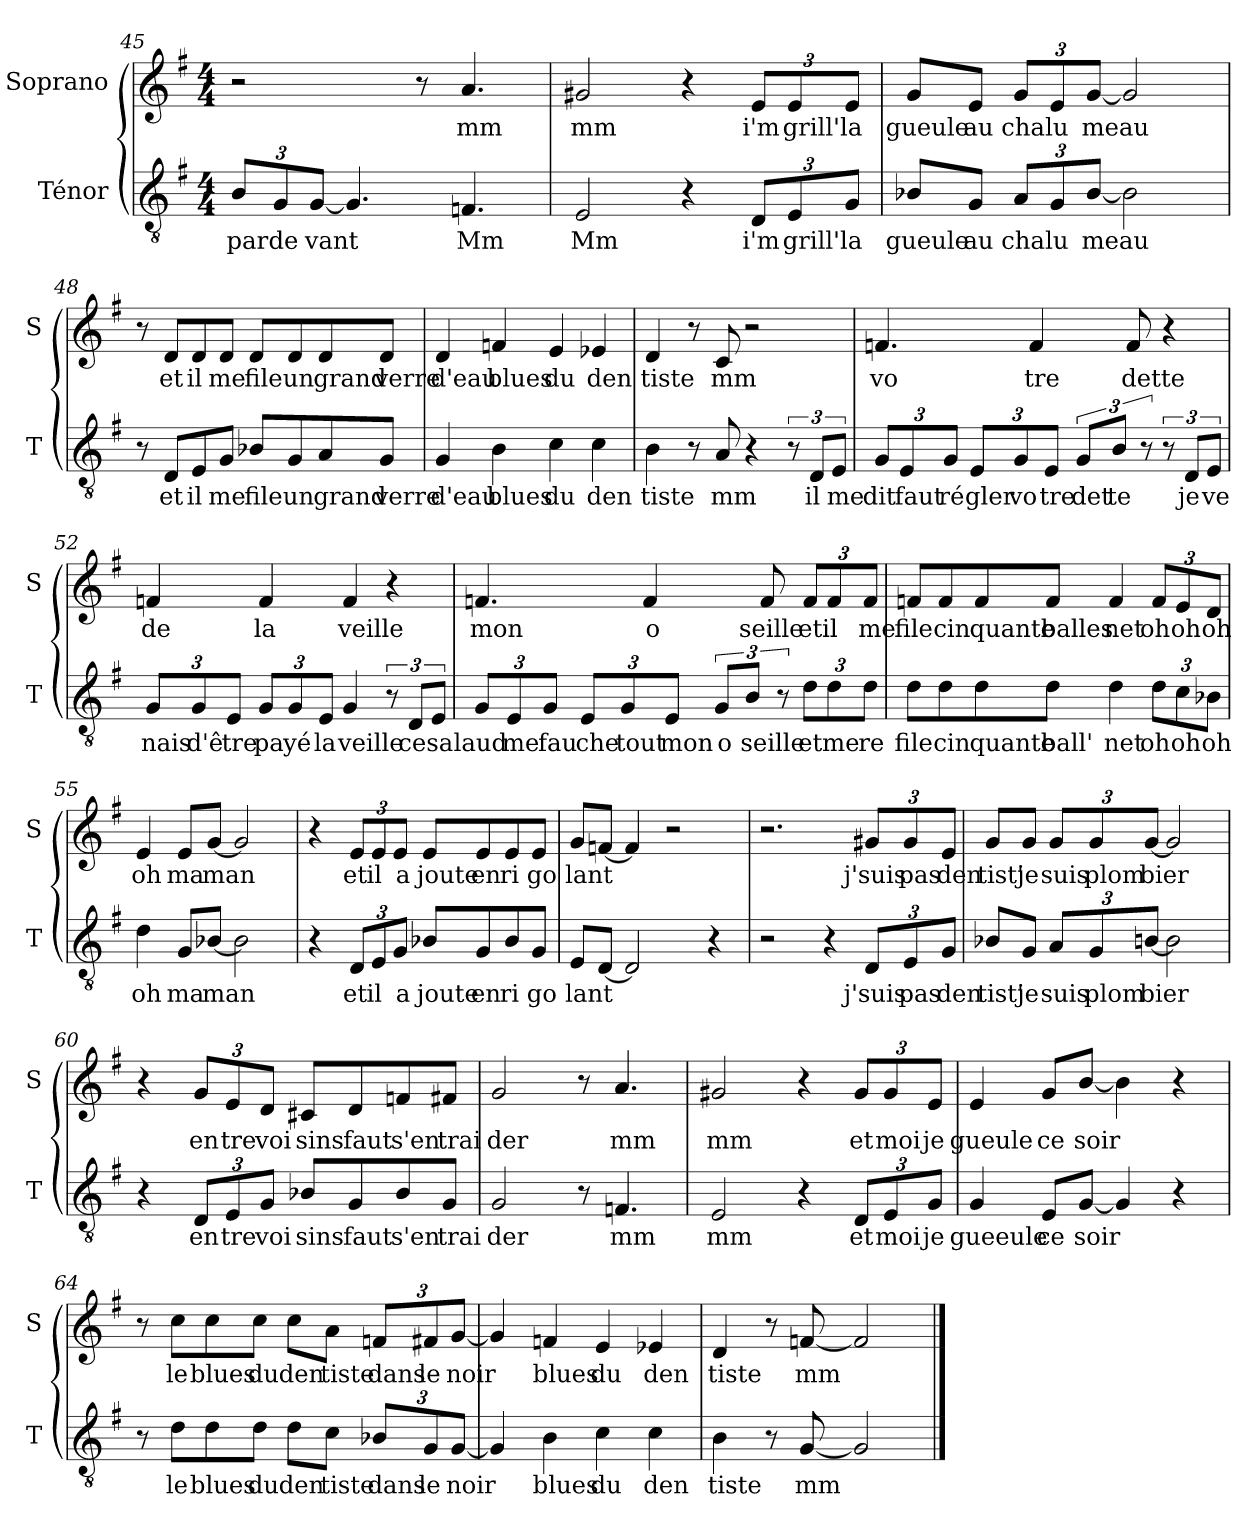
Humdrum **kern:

**kern	**text	**kern	**text
*part2	*part2	*part1	*part1
*staff2	*staff2	*staff1	*staff1
*I"Ténor	*	*I"Soprano	*
*I'T	*	*I'S	*
*clefGv2	*	*clefG2	*
*k[f#]	*	*k[f#]	*
*G:	*	*G:	*
*M4/4	*	*M4/4	*
=45	=45	=45	=45
!	!LO:LY:b	!	!
12B/L	par	2r	.
!	!LO:LY:b	!	!
12G/	de	.	.
!	!LO:LY:b	!	!
[12G/J	vant	.	.
4.G/]	.	.	.
.	.	8r	.
!	!LO:LY:b	!	!LO:LY:b
4.Fn/	Mm	4.a/	mm
=46	=46	=46	=46
!	!LO:LY:b	!	!LO:LY:b
2E/	Mm	2g#X/	mm
4r	.	4r	.
!	!LO:LY:b	!	!LO:LY:b
12D/L	i'm	12e/L	i'm
!	!LO:LY:b	!	!LO:LY:b
12E/	grill'	12e/	grill'
!	!LO:LY:b	!	!LO:LY:b
12G/J	la	12e/J	la
!!LO:LB:g=z
=47	=47	=47	=47
!	!LO:LY:b	!	!LO:LY:b
8B-X/L	gueule	8g/L	gueule
!	!LO:LY:b	!	!LO:LY:b
8G/J	au	8e/J	au
!	!LO:LY:b	!	!LO:LY:b
12A/L	cha	12g/L	cha
!	!LO:LY:b	!	!LO:LY:b
12G/	lu	12e/	lu
!	!LO:LY:b	!	!LO:LY:b
[12B-/J	meau	[12g/J	meau
2B-\]	.	2g/]	.
=48	=48	=48	=48
8r	.	8r	.
!	!LO:LY:b	!	!LO:LY:b
8D/L	et	8d/L	et
!	!LO:LY:b	!	!LO:LY:b
8E/	il	8d/	il
!	!LO:LY:b	!	!LO:LY:b
8G/J	me	8d/J	me
!	!LO:LY:b	!	!LO:LY:b
8B-X/L	file	8d/L	file
!	!LO:LY:b	!	!LO:LY:b
8G/	un	8d/	un
!	!LO:LY:b	!	!LO:LY:b
8A/	grand	8d/	grand
!	!LO:LY:b	!	!LO:LY:b
8G/J	verre	8d/J	verre
=49	=49	=49	=49
!	!LO:LY:b	!	!LO:LY:b
4G/	d'eau	4d/	d'eau
!	!LO:LY:b	!	!LO:LY:b
4B\	blues	4fn/	blues
!	!LO:LY:b	!	!LO:LY:b
4c\	du	4e/	du
!	!LO:LY:b	!	!LO:LY:b
4c\	den	4e-X/	den
=50	=50	=50	=50
!	!LO:LY:b	!	!LO:LY:b
4B\	tiste	4d/	tiste
8r	.	8r	.
!	!LO:LY:b	!	!LO:LY:b
8A/	mm	8c/	mm
4r	.	2r	.
12r	.	.	.
!	!LO:LY:b	!	!
12D/L	il	.	.
!	!LO:LY:b	!	!
12E/J	me	.	.
!!LO:LB:g=z
=51	=51	=51	=51
!	!LO:LY:b	!	!LO:LY:b
12G/L	dit	4.fn/	vo
!	!LO:LY:b	!	!
12E/	faut	.	.
!	!LO:LY:b	!	!
12G/J	ré	.	.
!	!LO:LY:b	!	!
12E/L	gler	.	.
!	!LO:LY:b	!	!
12G/	vo	.	.
!	!	!	!LO:LY:b
.	.	4f/	tre
!	!LO:LY:b	!	!
12E/J	tre	.	.
!	!LO:LY:b	!	!
12G/L	det	.	.
!	!LO:LY:b	!	!
12B/J	te	.	.
!	!	!	!LO:LY:b
.	.	8f/	dette
12r	.	.	.
12r	.	4r	.
!	!LO:LY:b	!	!
12D/L	je	.	.
!	!LO:LY:b	!	!
12E/J	ve	.	.
=52	=52	=52	=52
!	!LO:LY:b	!	!LO:LY:b
12G/L	nais	4fn/	de
!	!LO:LY:b	!	!
12G/	d'ê	.	.
!	!LO:LY:b	!	!
12E/J	tre	.	.
!	!LO:LY:b	!	!LO:LY:b
12G/L	pa	4f/	la
!	!LO:LY:b	!	!
12G/	yé	.	.
!	!LO:LY:b	!	!
12E/J	la	.	.
!	!LO:LY:b	!	!LO:LY:b
4G/	veille	4f/	veille
12r	.	4r	.
!	!LO:LY:b	!	!
12D/L	ce	.	.
!	!LO:LY:b	!	!
12E/J	sa	.	.
!!LO:LB:g=z
=53	=53	=53	=53
!	!LO:LY:b	!	!LO:LY:b
12G/L	laud	4.fn/	mon
!	!LO:LY:b	!	!
12E/	me	.	.
!	!LO:LY:b	!	!
12G/J	fau	.	.
!	!LO:LY:b	!	!
12E/L	che	.	.
!	!LO:LY:b	!	!
12G/	tout	.	.
!	!	!	!LO:LY:b
.	.	4f/	o
!	!LO:LY:b	!	!
12E/J	mon	.	.
!	!LO:LY:b	!	!
12G/L	o	.	.
!	!LO:LY:b	!	!
12B/J	seille	.	.
!	!	!	!LO:LY:b
.	.	8f/	seille
12r	.	.	.
!	!LO:LY:b	!	!LO:LY:b
12d\L	et	12f/L	et
!	!LO:LY:b	!	!LO:LY:b
12d\	me	12f/	il
!	!LO:LY:b	!	!LO:LY:b
12d\J	re	12f/J	me
=54	=54	=54	=54
!	!LO:LY:b	!	!LO:LY:b
8d\L	file	8fn/L	file
!	!LO:LY:b	!	!LO:LY:b
8d\	cin	8f/	cin
!	!LO:LY:b	!	!LO:LY:b
8d\	quante	8f/	quante
!	!LO:LY:b	!	!LO:LY:b
8d\J	ball'	8f/J	balles
!	!LO:LY:b	!	!LO:LY:b
4d\	net	4f/	net
!	!LO:LY:b	!	!LO:LY:b
12d\L	oh	12f/L	oh
!	!LO:LY:b	!	!LO:LY:b
12c\	oh	12e/	oh
!	!LO:LY:b	!	!LO:LY:b
12B-X\J	oh	12d/J	oh
=55	=55	=55	=55
!	!LO:LY:b	!	!LO:LY:b
4d\	oh	4e/	oh
!	!LO:LY:b	!	!LO:LY:b
8G/L	ma	8e/L	ma
!	!LO:LY:b	!	!LO:LY:b
[8B-X/J	man	[8g/J	man
2B-\]	.	2g/]	.
!!LO:PB:g=z
=56	=56	=56	=56
4r	.	4r	.
!	!LO:LY:b	!	!LO:LY:b
12D/L	et	12e/L	et
!	!LO:LY:b	!	!LO:LY:b
12E/	il	12e/	il
!	!LO:LY:b	!	!LO:LY:b
12G/J	a	12e/J	a
!	!LO:LY:b	!	!LO:LY:b
8B-X/L	joute	8e/L	joute
!	!LO:LY:b	!	!LO:LY:b
8G/	en	8e/	en
!	!LO:LY:b	!	!LO:LY:b
8B-/	ri	8e/	ri
!	!LO:LY:b	!	!LO:LY:b
8G/J	go	8e/J	go
=57	=57	=57	=57
!	!LO:LY:b	!	!LO:LY:b
8E/L	lant	8g/L	lant
[8D/J	.	[8fn/J	.
2D/]	.	4f/]	.
.	.	2r	.
4r	.	.	.
=58	=58	=58	=58
2r	.	2.r	.
4r	.	.	.
!	!LO:LY:b	!	!LO:LY:b
12D/L	j'suis	12g#X/L	j'suis
!	!LO:LY:b	!	!LO:LY:b
12E/	pas	12g#/	pas
!	!LO:LY:b	!	!LO:LY:b
12G/J	den	12e/J	den
=59	=59	=59	=59
!	!LO:LY:b	!	!LO:LY:b
8B-X/L	tist'	8g/L	tist'
!	!LO:LY:b	!	!LO:LY:b
8G/J	je	8g/J	je
!	!LO:LY:b	!	!LO:LY:b
12A/L	suis	12g/L	suis
!	!LO:LY:b	!	!LO:LY:b
12G/	plom	12g/	plom
!	!LO:LY:b	!	!LO:LY:b
[12Bn/J	bier	[12g/J	bier
2B\]	.	2g/]	.
!!LO:LB:g=z
=60	=60	=60	=60
4r	.	4r	.
!	!LO:LY:b	!	!LO:LY:b
12D/L	en	12g/L	en
!	!LO:LY:b	!	!LO:LY:b
12E/	tre	12e/	tre
!	!LO:LY:b	!	!LO:LY:b
12G/J	voi	12d/J	voi
!	!LO:LY:b	!	!LO:LY:b
8B-X/L	sins	8c#X/L	sins
!	!LO:LY:b	!	!LO:LY:b
8G/	faut	8d/	faut
!	!LO:LY:b	!	!LO:LY:b
8B-/	s'en	8fn/	s'en
!	!LO:LY:b	!	!LO:LY:b
8G/J	trai	8f#X/J	trai
=61	=61	=61	=61
!	!LO:LY:b	!	!LO:LY:b
2G/	der	2g/	der
8r	.	8r	.
!	!LO:LY:b	!	!LO:LY:b
4.Fn/	mm	4.a/	mm
=62	=62	=62	=62
!	!LO:LY:b	!	!LO:LY:b
2E/	mm	2g#X/	mm
4r	.	4r	.
!	!LO:LY:b	!	!LO:LY:b
12D/L	et	12g#/L	et
!	!LO:LY:b	!	!LO:LY:b
12E/	moi	12g#/	moi
!	!LO:LY:b	!	!LO:LY:b
12G/J	je	12e/J	je
=63	=63	=63	=63
!	!LO:LY:b	!	!LO:LY:b
4G/	gueeule	4e/	gueule
!	!LO:LY:b	!	!LO:LY:b
8E/L	ce	8g/L	ce
!	!LO:LY:b	!	!LO:LY:b
[8G/J	soir	[8b/J	soir
4G/]	.	4b\]	.
4r	.	4r	.
!!LO:LB:g=z
=64	=64	=64	=64
8r	.	8r	.
!	!LO:LY:b	!	!LO:LY:b
8d\L	le	8cc\L	le
!	!LO:LY:b	!	!LO:LY:b
8d\	blues	8cc\	blues
!	!LO:LY:b	!	!LO:LY:b
8d\J	du	8cc\J	du
!	!LO:LY:b	!	!LO:LY:b
8d\L	den	8cc\L	den
!	!LO:LY:b	!	!LO:LY:b
8c\J	tiste	8a\J	tiste
!	!LO:LY:b	!	!LO:LY:b
12B-X/L	dans	12fn/L	dans
!	!LO:LY:b	!	!LO:LY:b
12G/	le	12f#X/	le
!	!LO:LY:b	!	!LO:LY:b
[12G/J	noir	[12g/J	noir
=65	=65	=65	=65
4G/]	.	4g/]	.
!	!LO:LY:b	!	!LO:LY:b
4B\	blues	4fn/	blues
!	!LO:LY:b	!	!LO:LY:b
4c\	du	4e/	du
!	!LO:LY:b	!	!LO:LY:b
4c\	den	4e-X/	den
=66	=66	=66	=66
!	!LO:LY:b	!	!LO:LY:b
4B\	tiste	4d/	tiste
8r	.	8r	.
!	!LO:LY:b	!	!LO:LY:b
[8G/	mm	[8fn/	mm
2G/]	.	2f/]	.
==	==	==	==
*-	*-	*-	*-
